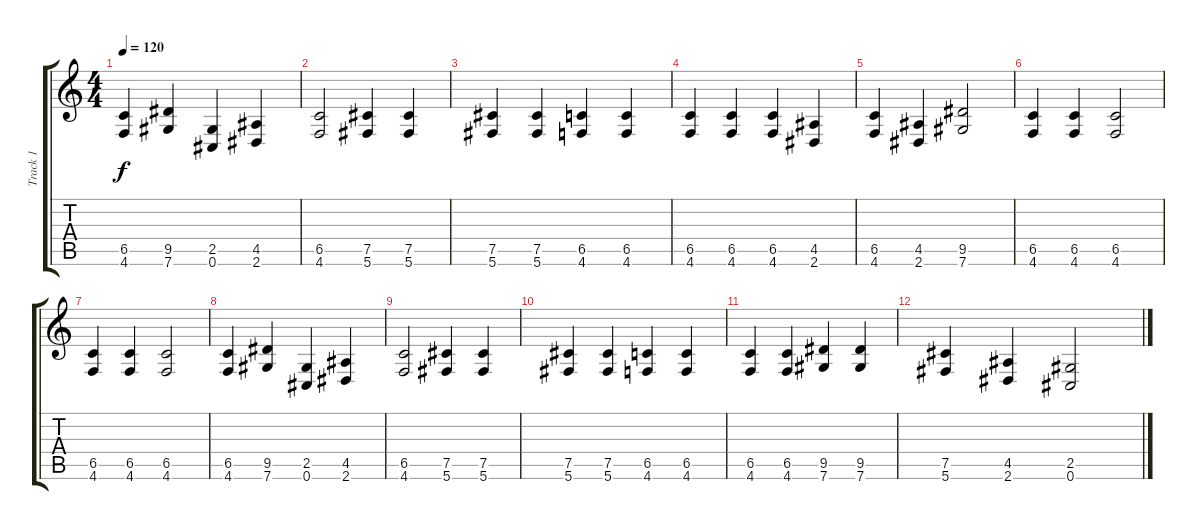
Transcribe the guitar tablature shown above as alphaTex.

\track ("Track 1" "Track 1") {instrument distortionguitar}
\staff {score tabs}
\tuning (Db4 Ab3 E3 Db3 Gb2 Db2) {hide}
\ts (4 4)
\tempo 120
\clef g2
\ks c
(6.5 4.6).4{dy f} (9.5 7.6).4 (2.5 0.6).4 (4.5 2.6).4 |
(6.5 4.6).2 (7.5 5.6).4 (7.5 5.6).4 |
(7.5 5.6).4 (7.5 5.6).4 (6.5 4.6).4 (6.5 4.6).4 |
(6.5 4.6).4 (6.5 4.6).4 (6.5 4.6).4 (4.5 2.6).4 |
(6.5 4.6).4 (4.5 2.6).4 (9.5 7.6).2 |
(6.5 4.6).4 (6.5 4.6).4 (6.5 4.6).2 |
(6.5 4.6).4 (6.5 4.6).4 (6.5 4.6).2 |
(6.5 4.6).4 (9.5 7.6).4 (2.5 0.6).4 (4.5 2.6).4 |
(6.5 4.6).2 (7.5 5.6).4 (7.5 5.6).4 |
(7.5 5.6).4 (7.5 5.6).4 (6.5 4.6).4 (6.5 4.6).4 |
(6.5 4.6).4 (6.5 4.6).4 (9.5 7.6).4 (9.5 7.6).4 |
(7.5 5.6).4 (4.5 2.6).4 (2.5 0.6).2
